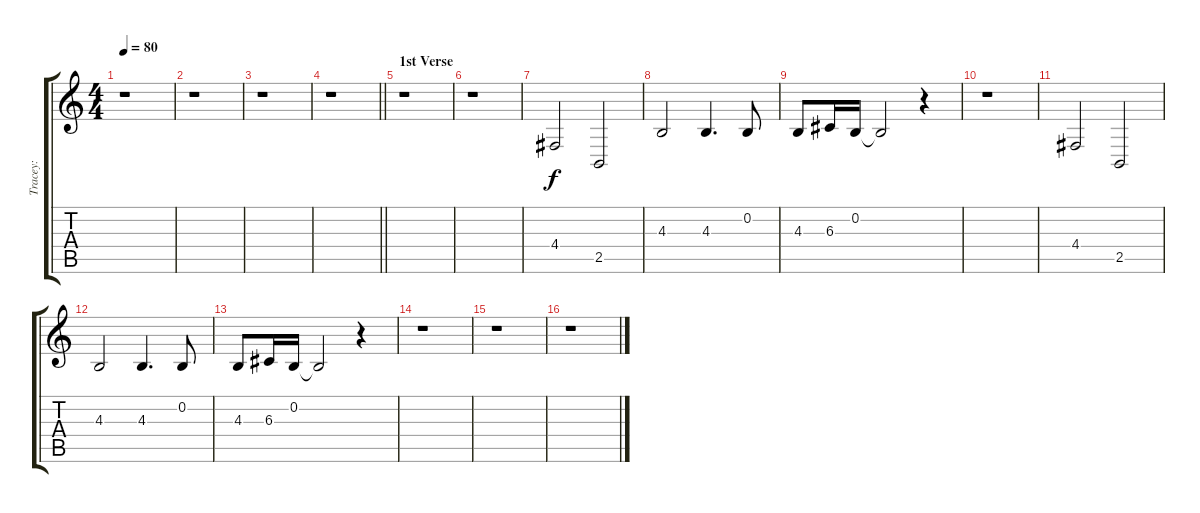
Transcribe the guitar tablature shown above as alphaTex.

\track ("Tracey:     Back" "Tracey:   ") {instrument pad4choir}
\staff {score tabs}
\tuning (E4 B3 G3 D3 A2 E2) {hide}
\ts (4 4)
\tempo 80
\clef g2
\ks c
r.1{dy f} |
r.1 |
r.1 |
\barLineRight lightlight
r.1 |
\section ("" "1st Verse")
r.1 |
r.1 |
4.4.2 2.5.2 |
4.3.2 4.3.4{d} 0.2.8 |
4.3.8 6.3.16 0.2.16 0.2{t}.2 r.4 |
r.1 |
4.4.2 2.5.2 |
4.3.2 4.3.4{d} 0.2.8 |
4.3.8 6.3.16 0.2.16 0.2{t}.2 r.4 |
r.1 |
r.1 |
r.1
